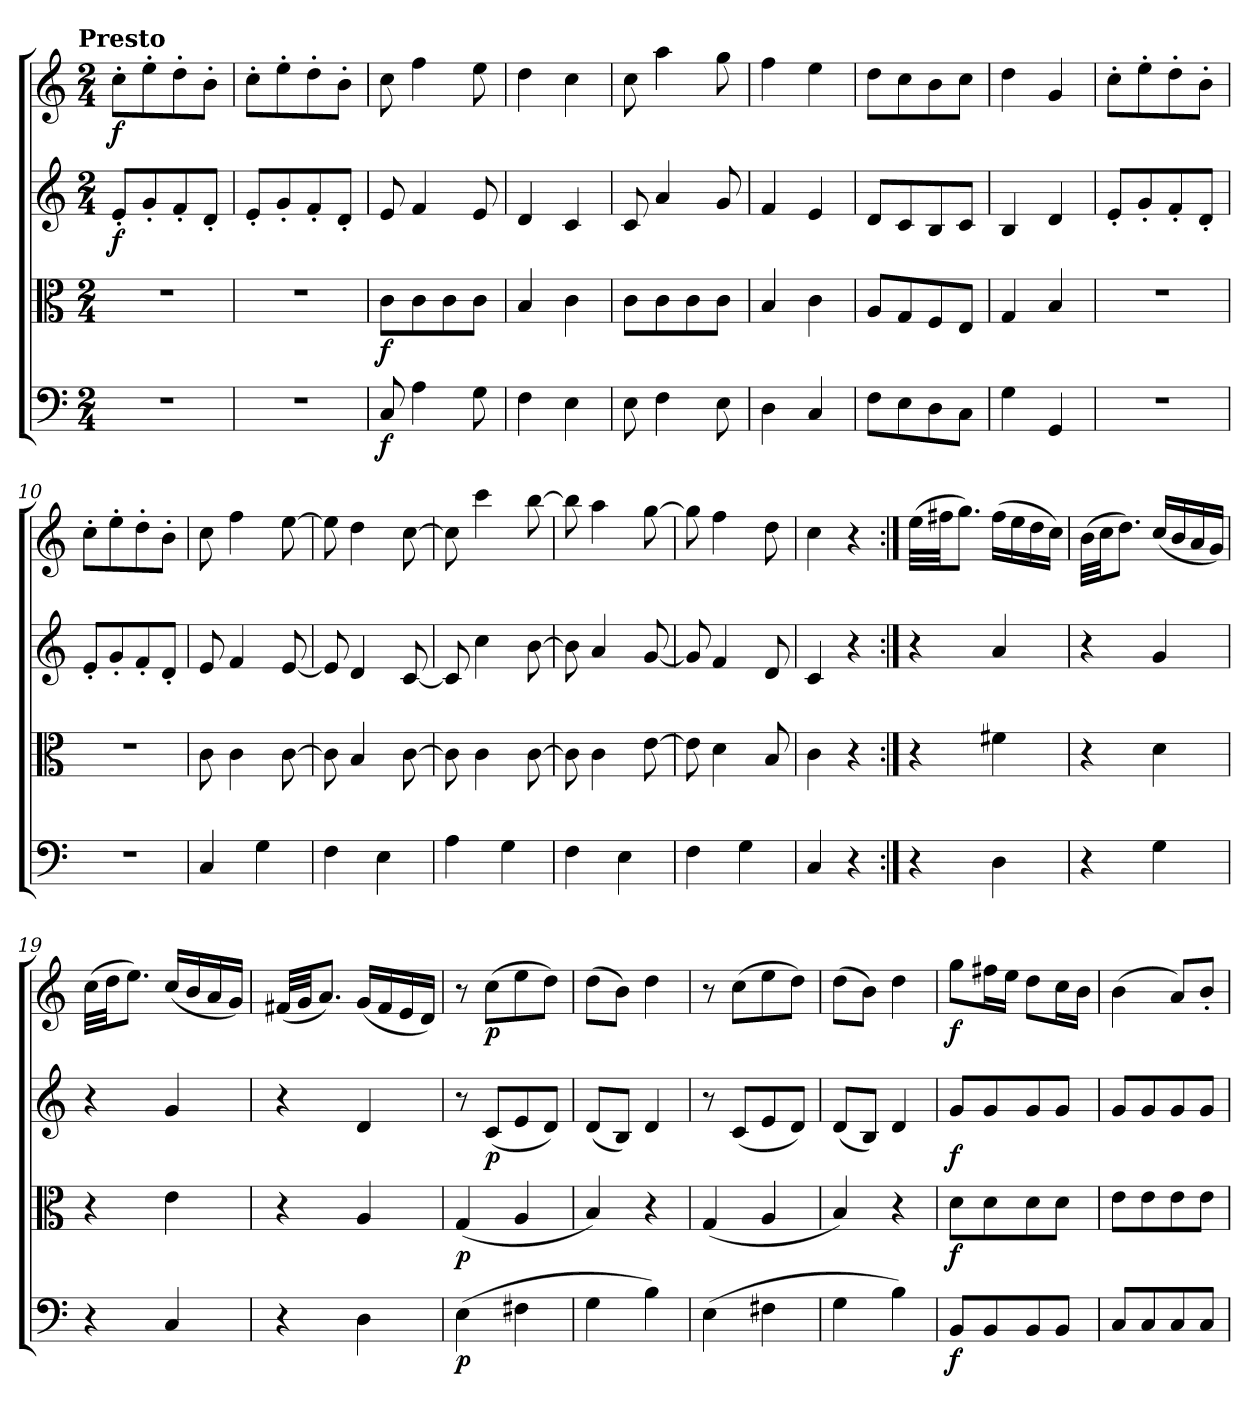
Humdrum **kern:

**kern	**dynam	**kern	**dynam	**kern	**dynam	**kern	**dynam
*part4	*part4	*part3	*part3	*part2	*part2	*part1	*part1
*staff4	*staff4	*staff3	*staff3	*staff2	*staff2	*staff1	*staff1
*clefF4	*	*clefC3	*	*clefG2	*	*clefG2	*
*k[]	*	*k[]	*	*k[]	*	*k[]	*
*C:	*	*C:	*	*C:	*	*C:	*
!!LO:TX:omd:t=Presto
*M2/4	*	*M2/4	*	*M2/4	*	*M2/4	*
*MM184	*	*MM184	*	*MM184	*	*MM184	*
=	=	=	=	=	=	=	=
2r	.	2r	.	8e'/L	f	8cc'\L	f
.	.	.	.	8g'/	.	8ee'\	.
.	.	.	.	8f'/	.	8dd'\	.
.	.	.	.	8d'/J	.	8b'\J	.
=2	=2	=2	=2	=2	=2	=2	=2
2r	.	2r	.	8e'/L	.	8cc'\L	.
.	.	.	.	8g'/	.	8ee'\	.
.	.	.	.	8f'/	.	8dd'\	.
.	.	.	.	8d'/J	.	8b'\J	.
=3	=3	=3	=3	=3	=3	=3	=3
8C/	f	8c\L	f	8e/	.	8cc\	.
4A\	.	8c\	.	4f/	.	4ff\	.
.	.	8c\	.	.	.	.	.
8G\	.	8c\J	.	8e/	.	8ee\	.
=4	=4	=4	=4	=4	=4	=4	=4
4F\	.	4B/	.	4d/	.	4dd\	.
4E\	.	4c\	.	4c/	.	4cc\	.
=5	=5	=5	=5	=5	=5	=5	=5
8E\	.	8c\L	.	8c/	.	8cc\	.
4F\	.	8c\	.	4a/	.	4aa\	.
.	.	8c\	.	.	.	.	.
8E\	.	8c\J	.	8g/	.	8gg\	.
=6	=6	=6	=6	=6	=6	=6	=6
4D\	.	4B/	.	4f/	.	4ff\	.
4C/	.	4c\	.	4e/	.	4ee\	.
=7	=7	=7	=7	=7	=7	=7	=7
8F\L	.	8A/L	.	8d/L	.	8dd\L	.
8E\	.	8G/	.	8c/	.	8cc\	.
8D\	.	8F/	.	8B/	.	8b\	.
8C\J	.	8E/J	.	8c/J	.	8cc\J	.
=8	=8	=8	=8	=8	=8	=8	=8
4G\	.	4G/	.	4B/	.	4dd\	.
4GG/	.	4B/	.	4d/	.	4g/	.
=9	=9	=9	=9	=9	=9	=9	=9
2r	.	2r	.	8e'/L	.	8cc'\L	.
.	.	.	.	8g'/	.	8ee'\	.
.	.	.	.	8f'/	.	8dd'\	.
.	.	.	.	8d'/J	.	8b'\J	.
=10	=10	=10	=10	=10	=10	=10	=10
2r	.	2r	.	8e'/L	.	8cc'\L	.
.	.	.	.	8g'/	.	8ee'\	.
.	.	.	.	8f'/	.	8dd'\	.
.	.	.	.	8d'/J	.	8b'\J	.
=11	=11	=11	=11	=11	=11	=11	=11
4C/	.	8c\	.	8e/	.	8cc\	.
.	.	4c\	.	4f/	.	4ff\	.
4G\	.	.	.	.	.	.	.
.	.	[8c\	.	[8e/	.	[8ee\	.
=12	=12	=12	=12	=12	=12	=12	=12
4F\	.	8c\]	.	8e/]	.	8ee\]	.
.	.	4B/	.	4d/	.	4dd\	.
4E\	.	.	.	.	.	.	.
.	.	[8c\	.	[8c/	.	[8cc\	.
=13	=13	=13	=13	=13	=13	=13	=13
4A\	.	8c\]	.	8c/]	.	8cc\]	.
.	.	4c\	.	4cc\	.	4ccc\	.
4G\	.	.	.	.	.	.	.
.	.	[8c\	.	[8b\	.	[8bb\	.
=14	=14	=14	=14	=14	=14	=14	=14
4F\	.	8c\]	.	8b\]	.	8bb\]	.
.	.	4c\	.	4a/	.	4aa\	.
4E\	.	.	.	.	.	.	.
.	.	[8e\	.	[8g/	.	[8gg\	.
=15	=15	=15	=15	=15	=15	=15	=15
4F\	.	8e\]	.	8g/]	.	8gg\]	.
.	.	4d\	.	4f/	.	4ff\	.
4G\	.	.	.	.	.	.	.
.	.	8B/	.	8d/	.	8dd\	.
=16	=16	=16	=16	=16	=16	=16	=16
4C/	.	4c\	.	4c/	.	4cc\	.
4r	.	4r	.	4r	.	4r	.
=17:|!	=17:|!	=17:|!	=17:|!	=17:|!	=17:|!	=17:|!	=17:|!
4r	.	4r	.	4r	.	(32ee\LLL	.
.	.	.	.	.	.	32ff#X\JJ	.
.	.	.	.	.	.	8.gg\J)	.
4D\	.	4f#X\	.	4a/	.	(16ff#\LL	.
.	.	.	.	.	.	16ee\	.
.	.	.	.	.	.	16dd\	.
.	.	.	.	.	.	16cc\JJ)	.
=18	=18	=18	=18	=18	=18	=18	=18
4r	.	4r	.	4r	.	(32b\LLL	.
.	.	.	.	.	.	32cc\JJ	.
.	.	.	.	.	.	8.dd\J)	.
4G\	.	4d\	.	4g/	.	(16cc/LL	.
.	.	.	.	.	.	16b/	.
.	.	.	.	.	.	16a/	.
.	.	.	.	.	.	16g/JJ)	.
=19	=19	=19	=19	=19	=19	=19	=19
4r	.	4r	.	4r	.	(32cc\LLL	.
.	.	.	.	.	.	32dd\JJ	.
.	.	.	.	.	.	8.ee\J)	.
4C/	.	4e\	.	4g/	.	(16cc/LL	.
.	.	.	.	.	.	16b/	.
.	.	.	.	.	.	16a/	.
.	.	.	.	.	.	16g/JJ)	.
=20	=20	=20	=20	=20	=20	=20	=20
4r	.	4r	.	4r	.	(32f#X/LLL	.
.	.	.	.	.	.	32g/JJ	.
.	.	.	.	.	.	8.a/J)	.
4D\	.	4A/	.	4d/	.	(16g/LL	.
.	.	.	.	.	.	16f#/	.
.	.	.	.	.	.	16e/	.
.	.	.	.	.	.	16d/JJ)	.
=21	=21	=21	=21	=21	=21	=21	=21
(4E\	p	(4G/	p	8r	.	8r	.
.	.	.	.	(8c/L	p	(8cc\L	p
4F#X\	.	4A/	.	8e/	.	8ee\	.
.	.	.	.	8d/J)	.	8dd\J)	.
=22	=22	=22	=22	=22	=22	=22	=22
4G\	.	4B/)	.	(8d/L	.	(8dd\L	.
.	.	.	.	8B/J)	.	8b\J)	.
4B\)	.	4r	.	4d/	.	4dd\	.
=23	=23	=23	=23	=23	=23	=23	=23
(4E\	.	(4G/	.	8r	.	8r	.
.	.	.	.	(8c/L	.	(8cc\L	.
4F#X\	.	4A/	.	8e/	.	8ee\	.
.	.	.	.	8d/J)	.	8dd\J)	.
=24	=24	=24	=24	=24	=24	=24	=24
4G\	.	4B/)	.	(8d/L	.	(8dd\L	.
.	.	.	.	8B/J)	.	8b\J)	.
4B\)	.	4r	.	4d/	.	4dd\	.
=25	=25	=25	=25	=25	=25	=25	=25
8BB/L	f	8d\L	f	8g/L	f	8gg\L	f
8BB/	.	8d\	.	8g/	.	16ff#X\L	.
.	.	.	.	.	.	16ee\JJ	.
8BB/	.	8d\	.	8g/	.	8dd\L	.
8BB/J	.	8d\J	.	8g/J	.	16cc\L	.
.	.	.	.	.	.	16b\JJ	.
=26	=26	=26	=26	=26	=26	=26	=26
8C/L	.	8e\L	.	8g/L	.	(4b\	.
8C/	.	8e\	.	8g/	.	.	.
8C/	.	8e\	.	8g/	.	8a/L)	.
8C/J	.	8e\J	.	8g/J	.	8b'/J	.
=	=	=	=	=	=	=	=
*-	*-	*-	*-	*-	*-	*-	*-
